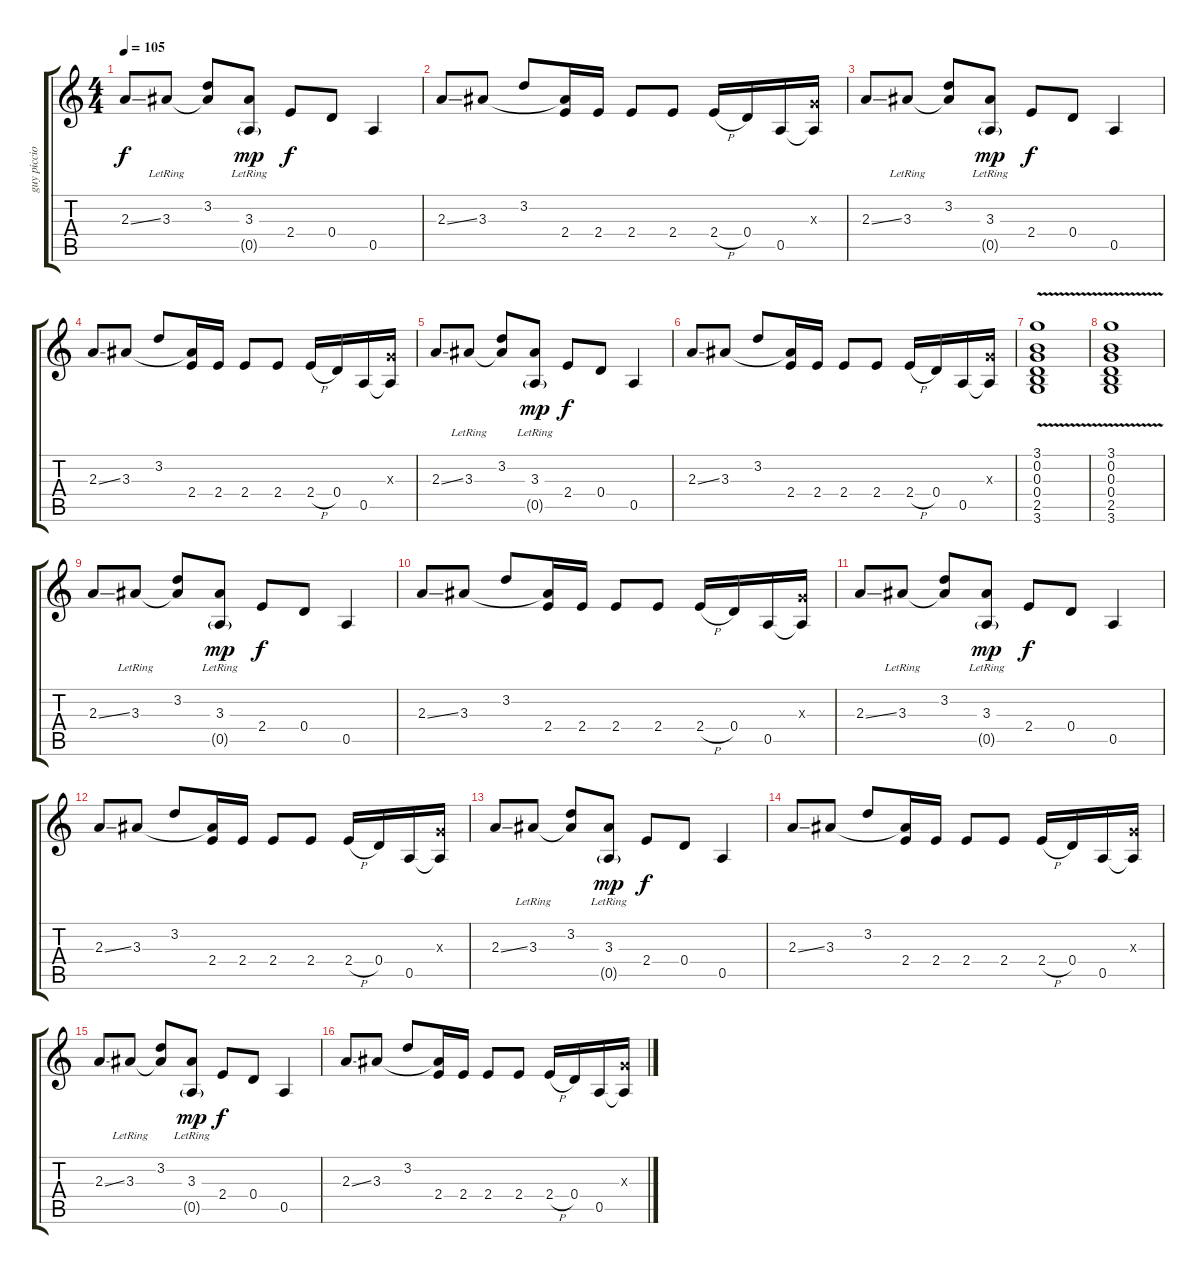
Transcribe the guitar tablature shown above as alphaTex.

\track ("guy picciotto" "guy piccio") {instrument electricguitarclean}
\staff {score tabs}
\tuning (E4 B3 G3 D3 A2 E2) {hide}
\ts (4 4)
\tempo 105
\clef g2
\ks c
2.3{ss}.8{dy f} 3.3{lr}.8 (3.2 3.3{t}).8 (3.3 0.5{g lr}).8{dy mp} 2.4.8{dy f} 0.4.8 0.5.4 |
2.3{ss}.8 3.3.8 3.2.8 (3.3{t} 2.4).16 2.4.16 2.4.8 2.4.8 2.4{h}.16 0.4.16 0.5.16 (0.3{x} 0.5{t}).16 |
2.3{ss}.8 3.3{lr}.8 (3.2 3.3{t}).8 (3.3 0.5{g lr}).8{dy mp} 2.4.8{dy f} 0.4.8 0.5.4 |
2.3{ss}.8 3.3.8 3.2.8 (3.3{t} 2.4).16 2.4.16 2.4.8 2.4.8 2.4{h}.16 0.4.16 0.5.16 (0.3{x} 0.5{t}).16 |
2.3{ss}.8 3.3{lr}.8 (3.2 3.3{t}).8 (3.3 0.5{g lr}).8{dy mp} 2.4.8{dy f} 0.4.8 0.5.4 |
2.3{ss}.8 3.3.8 3.2.8 (3.3{t} 2.4).16 2.4.16 2.4.8 2.4.8 2.4{h}.16 0.4.16 0.5.16 (0.3{x} 0.5{t}).16 |
(3.1 0.2 0.3 0.4 2.5 3.6{v}).1 |
(3.1 0.2 0.3 0.4 2.5 3.6{v}).1 |
2.3{ss}.8 3.3{lr}.8 (3.2 3.3{t}).8 (3.3 0.5{g lr}).8{dy mp} 2.4.8{dy f} 0.4.8 0.5.4 |
2.3{ss}.8 3.3.8 3.2.8 (3.3{t} 2.4).16 2.4.16 2.4.8 2.4.8 2.4{h}.16 0.4.16 0.5.16 (0.3{x} 0.5{t}).16 |
2.3{ss}.8 3.3{lr}.8 (3.2 3.3{t}).8 (3.3 0.5{g lr}).8{dy mp} 2.4.8{dy f} 0.4.8 0.5.4 |
2.3{ss}.8 3.3.8 3.2.8 (3.3{t} 2.4).16 2.4.16 2.4.8 2.4.8 2.4{h}.16 0.4.16 0.5.16 (0.3{x} 0.5{t}).16 |
2.3{ss}.8 3.3{lr}.8 (3.2 3.3{t}).8 (3.3 0.5{g lr}).8{dy mp} 2.4.8{dy f} 0.4.8 0.5.4 |
2.3{ss}.8 3.3.8 3.2.8 (3.3{t} 2.4).16 2.4.16 2.4.8 2.4.8 2.4{h}.16 0.4.16 0.5.16 (0.3{x} 0.5{t}).16 |
2.3{ss}.8 3.3{lr}.8 (3.2 3.3{t}).8 (3.3 0.5{g lr}).8{dy mp} 2.4.8{dy f} 0.4.8 0.5.4 |
2.3{ss}.8 3.3.8 3.2.8 (3.3{t} 2.4).16 2.4.16 2.4.8 2.4.8 2.4{h}.16 0.4.16 0.5.16 (0.3{x} 0.5{t}).16
